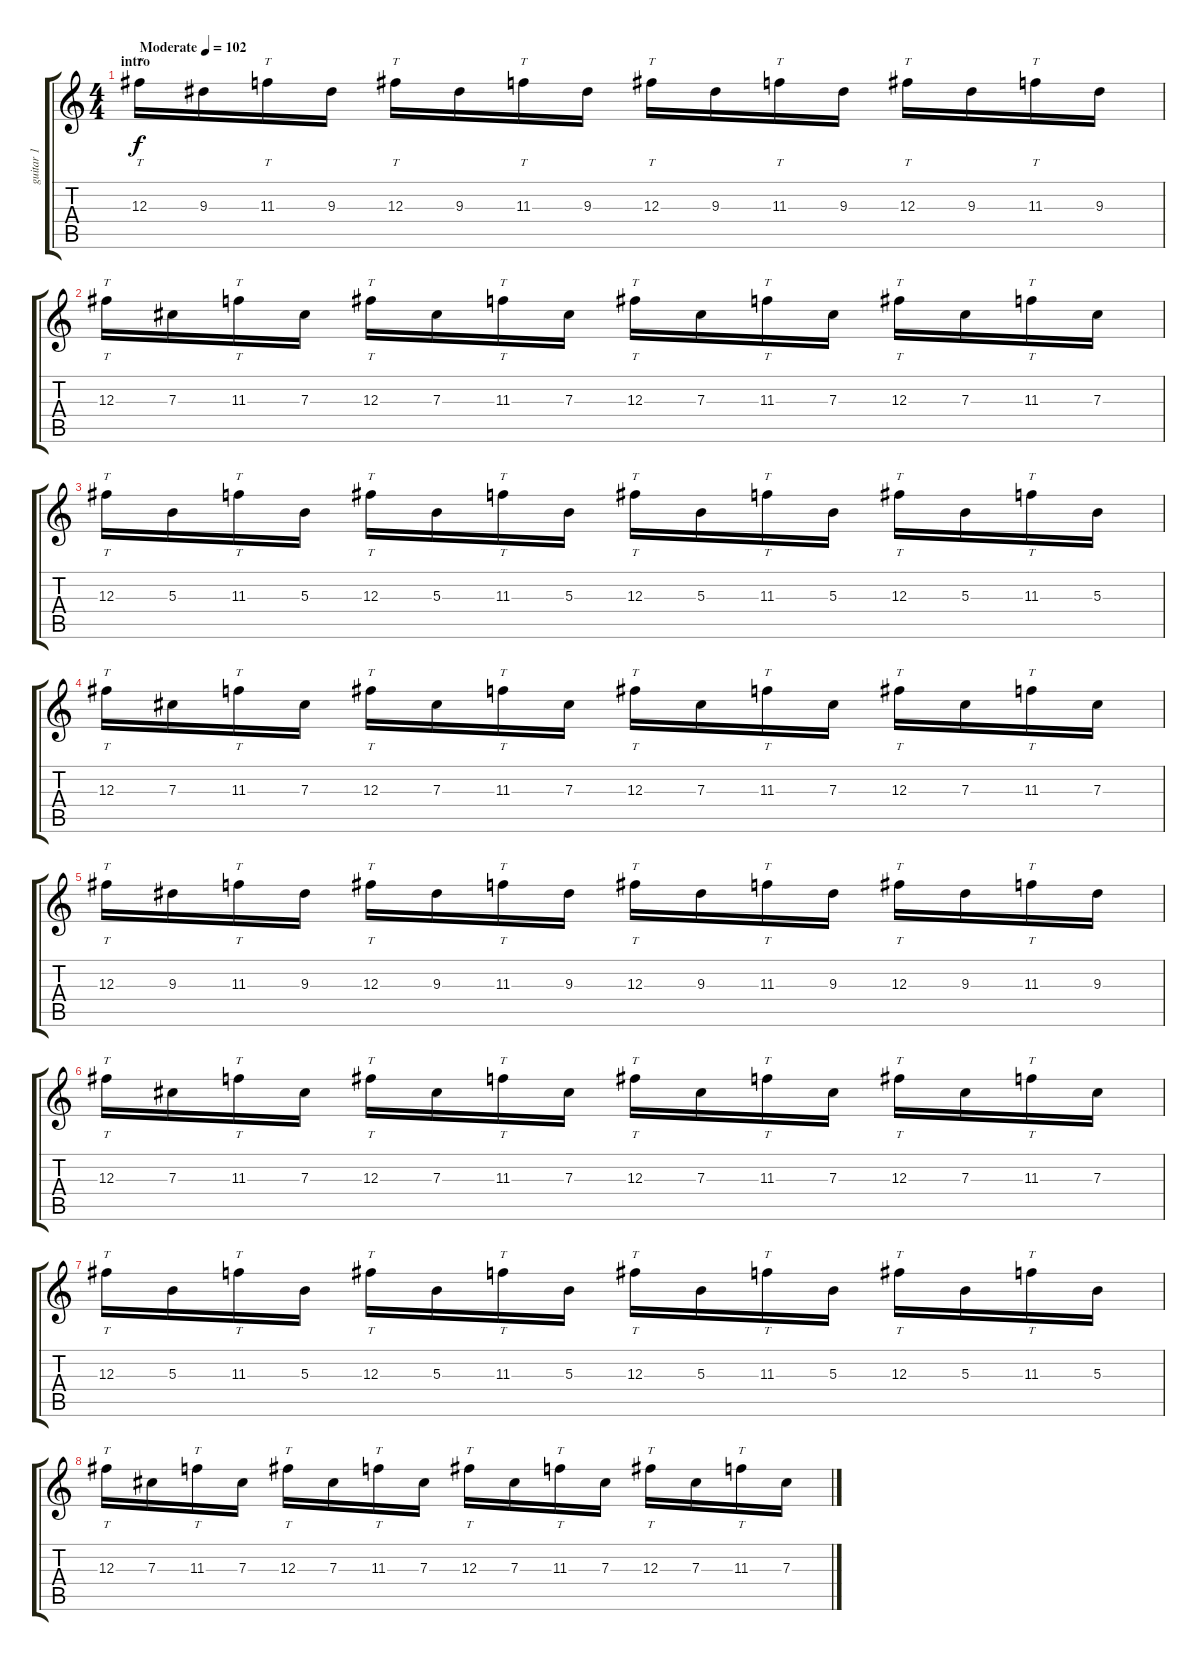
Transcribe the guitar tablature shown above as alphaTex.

\track ("guitar 1" "guitar 1") {instrument distortionguitar}
\staff {score tabs}
\tuning (Eb4 Bb3 Gb3 Db3 Ab2 Db2) {hide}
\ts (4 4)
\section ("" "intro")
\tempo (102 "Moderate")
\clef g2
\ks c
12.3.16{tt dy f instrument distortionguitar} 9.3.16 11.3.16{tt} 9.3.16 12.3.16{tt} 9.3.16 11.3.16{tt} 9.3.16 12.3.16{tt} 9.3.16 11.3.16{tt} 9.3.16 12.3.16{tt} 9.3.16 11.3.16{tt} 9.3.16 |
12.3.16{tt} 7.3.16 11.3.16{tt} 7.3.16 12.3.16{tt} 7.3.16 11.3.16{tt} 7.3.16 12.3.16{tt} 7.3.16 11.3.16{tt} 7.3.16 12.3.16{tt} 7.3.16 11.3.16{tt} 7.3.16 |
12.3.16{tt} 5.3.16 11.3.16{tt} 5.3.16 12.3.16{tt} 5.3.16 11.3.16{tt} 5.3.16 12.3.16{tt} 5.3.16 11.3.16{tt} 5.3.16 12.3.16{tt} 5.3.16 11.3.16{tt} 5.3.16 |
12.3.16{tt} 7.3.16 11.3.16{tt} 7.3.16 12.3.16{tt} 7.3.16 11.3.16{tt} 7.3.16 12.3.16{tt} 7.3.16 11.3.16{tt} 7.3.16 12.3.16{tt} 7.3.16 11.3.16{tt} 7.3.16 |
12.3.16{tt} 9.3.16 11.3.16{tt} 9.3.16 12.3.16{tt} 9.3.16 11.3.16{tt} 9.3.16 12.3.16{tt} 9.3.16 11.3.16{tt} 9.3.16 12.3.16{tt} 9.3.16 11.3.16{tt} 9.3.16 |
12.3.16{tt} 7.3.16 11.3.16{tt} 7.3.16 12.3.16{tt} 7.3.16 11.3.16{tt} 7.3.16 12.3.16{tt} 7.3.16 11.3.16{tt} 7.3.16 12.3.16{tt} 7.3.16 11.3.16{tt} 7.3.16 |
12.3.16{tt} 5.3.16 11.3.16{tt} 5.3.16 12.3.16{tt} 5.3.16 11.3.16{tt} 5.3.16 12.3.16{tt} 5.3.16 11.3.16{tt} 5.3.16 12.3.16{tt} 5.3.16 11.3.16{tt} 5.3.16 |
12.3.16{tt} 7.3.16 11.3.16{tt} 7.3.16 12.3.16{tt} 7.3.16 11.3.16{tt} 7.3.16 12.3.16{tt} 7.3.16 11.3.16{tt} 7.3.16 12.3.16{tt} 7.3.16 11.3.16{tt} 7.3.16
